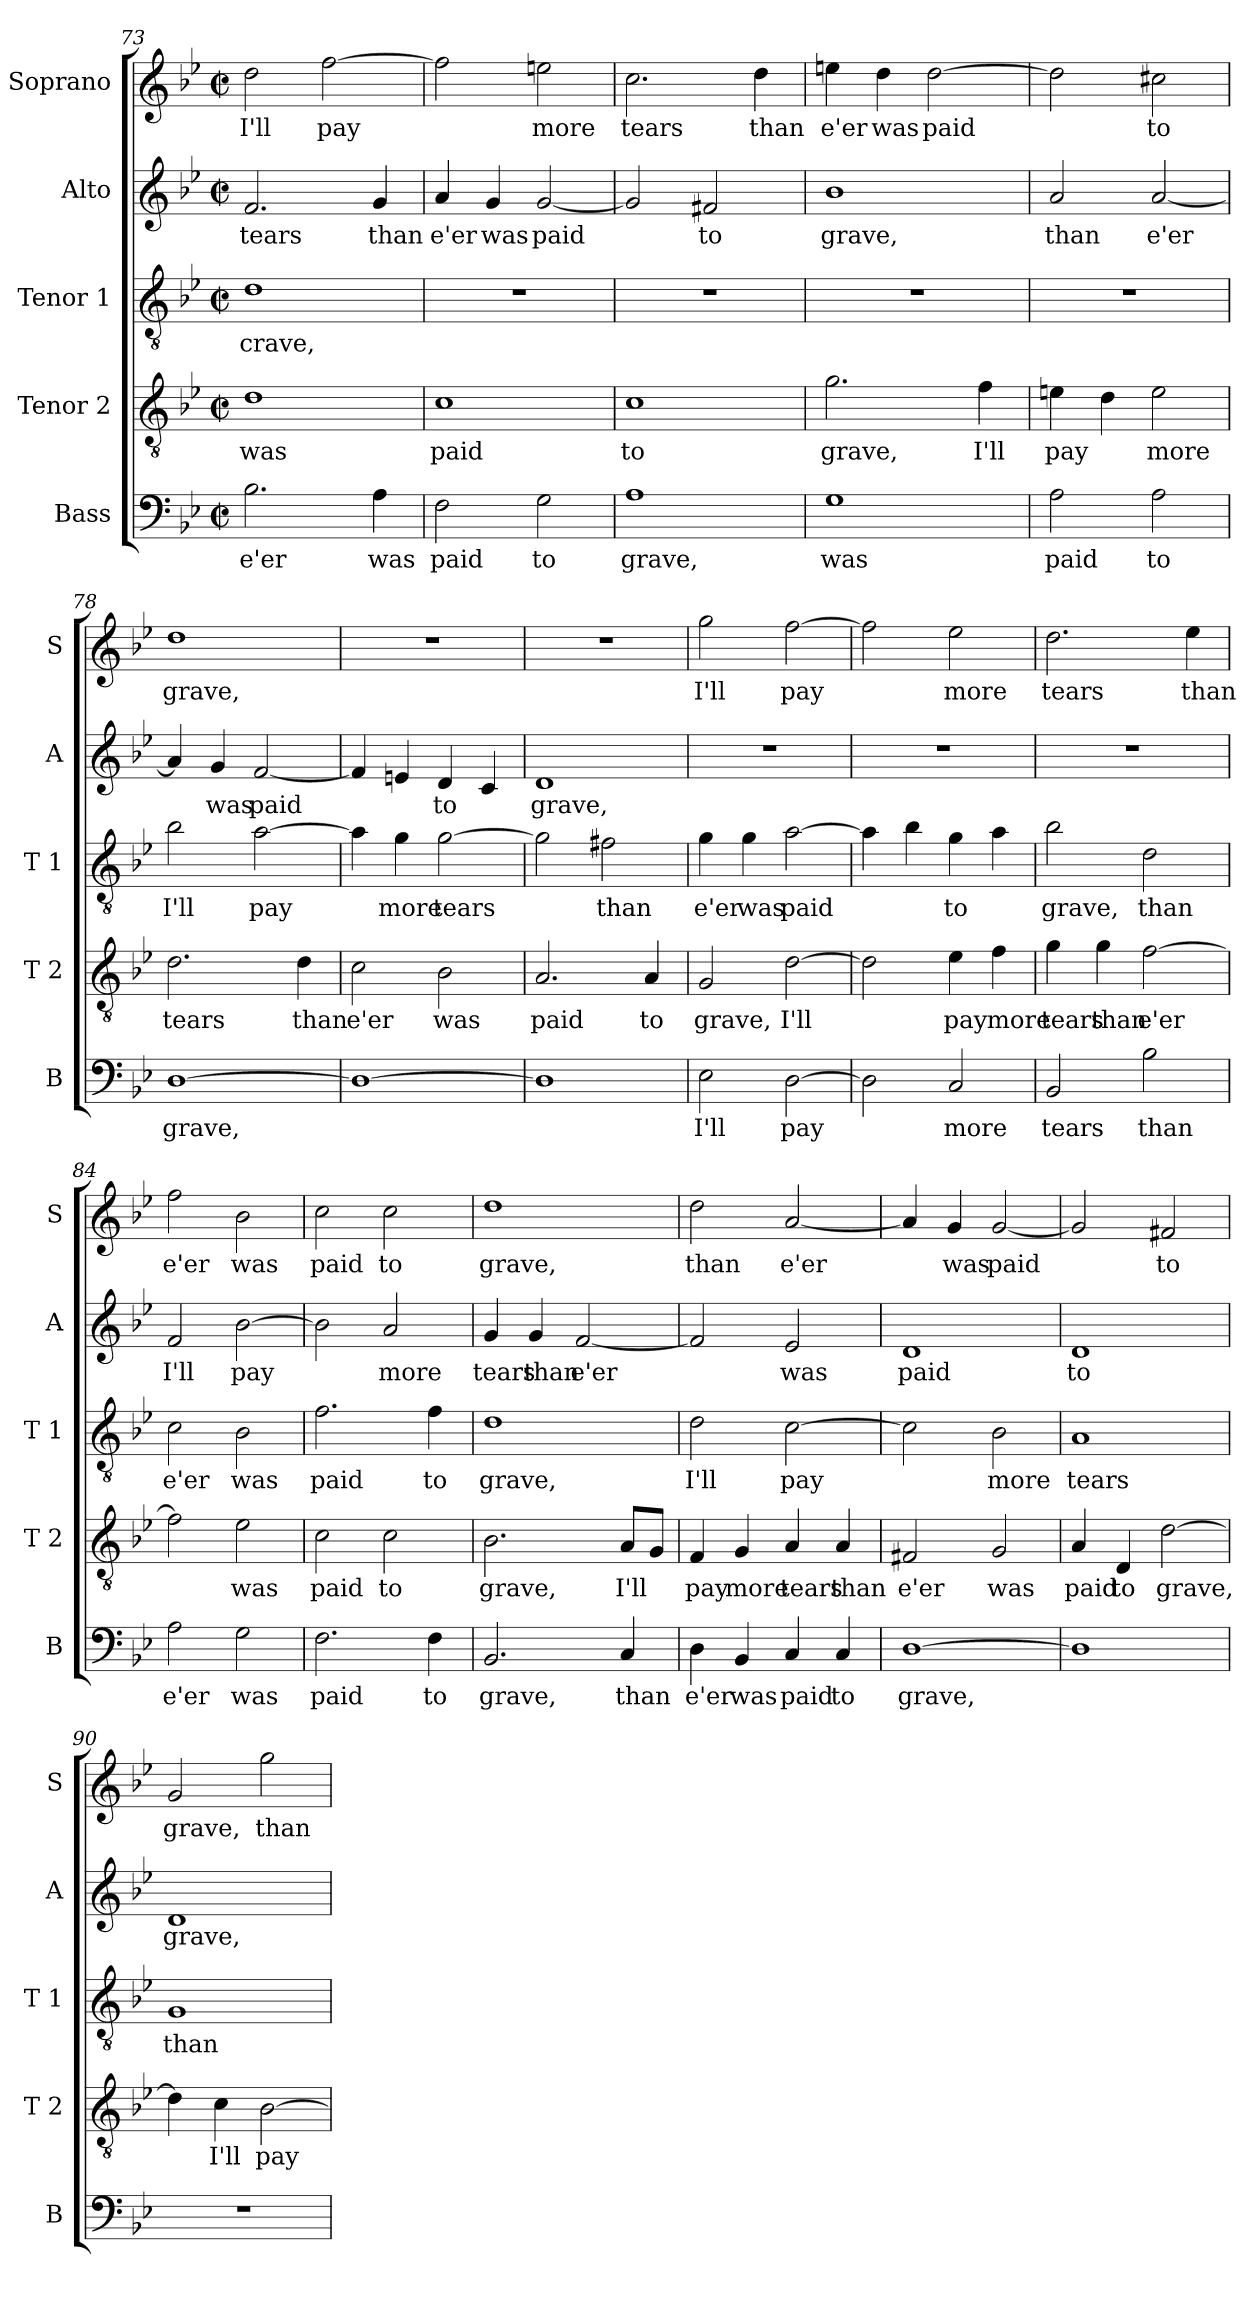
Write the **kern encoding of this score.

**kern	**text	**kern	**text	**kern	**text	**kern	**text	**kern	**text
*part5	*part5	*part4	*part4	*part3	*part3	*part2	*part2	*part1	*part1
*staff5	*staff5	*staff4	*staff4	*staff3	*staff3	*staff2	*staff2	*staff1	*staff1
*I"Bass	*	*I"Tenor 2	*	*I"Tenor 1	*	*I"Alto	*	*I"Soprano	*
*I'B	*	*I'T 2	*	*I'T 1	*	*I'A	*	*I'S	*
*clefF4	*	*clefGv2	*	*clefGv2	*	*clefG2	*	*clefG2	*
*k[b-e-]	*	*k[b-e-]	*	*k[b-e-]	*	*k[b-e-]	*	*k[b-e-]	*
*B-:	*	*B-:	*	*B-:	*	*B-:	*	*B-:	*
*M2/2	*	*M2/2	*	*M2/2	*	*M2/2	*	*M2/2	*
*met(c|)	*	*met(c|)	*	*met(c|)	*	*met(c|)	*	*met(c|)	*
=73	=73	=73	=73	=73	=73	=73	=73	=73	=73
2.B-\	e'er	1d	was	1d	crave,	2.f/	tears	2dd\	I'll
.	.	.	.	.	.	.	.	[2ff\	pay
4A\	was	.	.	.	.	4g/	than	.	.
=74	=74	=74	=74	=74	=74	=74	=74	=74	=74
2F\	paid	1c	paid	1r	.	4a/	e'er	2ff\]	.
.	.	.	.	.	.	4g/	was	.	.
2G\	to	.	.	.	.	[2g/	paid	2een\	more
=75	=75	=75	=75	=75	=75	=75	=75	=75	=75
1A	grave,	1c	to	1r	.	2g/]	.	2.cc\	tears
.	.	.	.	.	.	2f#X/	to	.	.
.	.	.	.	.	.	.	.	4dd\	than
=76	=76	=76	=76	=76	=76	=76	=76	=76	=76
1G	was	2.g\	grave,	1r	.	1b-	grave,	4een\	e'er
.	.	.	.	.	.	.	.	4dd\	was
.	.	.	.	.	.	.	.	[2dd\	paid
.	.	4f\	I'll	.	.	.	.	.	.
!!LO:LB:g=z
=77	=77	=77	=77	=77	=77	=77	=77	=77	=77
2A\	paid	4en\	pay	1r	.	2a/	than	2dd\]	.
.	.	4d\	.	.	.	.	.	.	.
2A\	to	2e\	more	.	.	[2a/	e'er	2cc#X\	to
=78	=78	=78	=78	=78	=78	=78	=78	=78	=78
[1D	grave,	2.d\	tears	2b-\	I'll	4a/]	.	1dd	grave,
.	.	.	.	.	.	4g/	was	.	.
.	.	.	.	[2a\	pay	[2f/	paid	.	.
.	.	4d\	than	.	.	.	.	.	.
=79	=79	=79	=79	=79	=79	=79	=79	=79	=79
1D_	.	2c\	e'er	4a\]	.	4f/]	.	1r	.
.	.	.	.	4g\	more	4en/	.	.	.
.	.	2B-\	was	[2g\	tears	4d/	to	.	.
.	.	.	.	.	.	4c/	.	.	.
=80	=80	=80	=80	=80	=80	=80	=80	=80	=80
1D]	.	2.A/	paid	2g\]	.	1d	grave,	1r	.
.	.	.	.	2f#X\	than	.	.	.	.
.	.	4A/	to	.	.	.	.	.	.
=81	=81	=81	=81	=81	=81	=81	=81	=81	=81
2E-\	I'll	2G/	grave,	4g\	e'er	1r	.	2gg\	I'll
.	.	.	.	4g\	was	.	.	.	.
[2D\	pay	[2d\	I'll	[2a\	paid	.	.	[2ff\	pay
=82	=82	=82	=82	=82	=82	=82	=82	=82	=82
2D\]	.	2d\]	.	4a\]	.	1r	.	2ff\]	.
.	.	.	.	4b-\	.	.	.	.	.
2C/	more	4e-\	pay	4g\	to	.	.	2ee-\	more
.	.	4f\	more	4a\	.	.	.	.	.
!!LO:PB:g=z
=83	=83	=83	=83	=83	=83	=83	=83	=83	=83
2BB-/	tears	4g\	tears	2b-\	grave,	1r	.	2.dd\	tears
.	.	4g\	than	.	.	.	.	.	.
2B-\	than	[2f\	e'er	2d\	than	.	.	.	.
.	.	.	.	.	.	.	.	4ee-\	than
=84	=84	=84	=84	=84	=84	=84	=84	=84	=84
2A\	e'er	2f\]	.	2c\	e'er	2f/	I'll	2ff\	e'er
2G\	was	2e-\	was	2B-\	was	[2b-\	pay	2b-\	was
=85	=85	=85	=85	=85	=85	=85	=85	=85	=85
2.F\	paid	2c\	paid	2.f\	paid	2b-\]	.	2cc\	paid
.	.	2c\	to	.	.	2a/	more	2cc\	to
4F\	to	.	.	4f\	to	.	.	.	.
=86	=86	=86	=86	=86	=86	=86	=86	=86	=86
2.BB-/	grave,	2.B-\	grave,	1d	grave,	4g/	tears	1dd	grave,
.	.	.	.	.	.	4g/	than	.	.
.	.	.	.	.	.	[2f/	e'er	.	.
4C/	than	8A/L	I'll	.	.	.	.	.	.
.	.	8G/J	.	.	.	.	.	.	.
=87	=87	=87	=87	=87	=87	=87	=87	=87	=87
4D\	e'er	4F/	pay	2d\	I'll	2f/]	.	2dd\	than
4BB-/	was	4G/	more	.	.	.	.	.	.
4C/	paid	4A/	tears	[2c\	pay	2e-/	was	[2a/	e'er
4C/	to	4A/	than	.	.	.	.	.	.
=88	=88	=88	=88	=88	=88	=88	=88	=88	=88
[1D	grave,	2F#X/	e'er	2c\]	.	1d	paid	4a/]	.
.	.	.	.	.	.	.	.	4g/	was
.	.	2G/	was	2B-\	more	.	.	[2g/	paid
!!LO:LB:g=z
=89	=89	=89	=89	=89	=89	=89	=89	=89	=89
1D]	.	4A/	paid	1A	tears	1d	to	2g/]	.
.	.	4D/	to	.	.	.	.	.	.
.	.	[2d\	grave,	.	.	.	.	2f#X/	to
=90	=90	=90	=90	=90	=90	=90	=90	=90	=90
1r	.	4d\]	.	1G	than	1d	grave,	2g/	grave,
.	.	4c\	I'll	.	.	.	.	.	.
.	.	[2B-\	pay	.	.	.	.	2gg\	than
=	=	=	=	=	=	=	=	=	=
*-	*-	*-	*-	*-	*-	*-	*-	*-	*-
